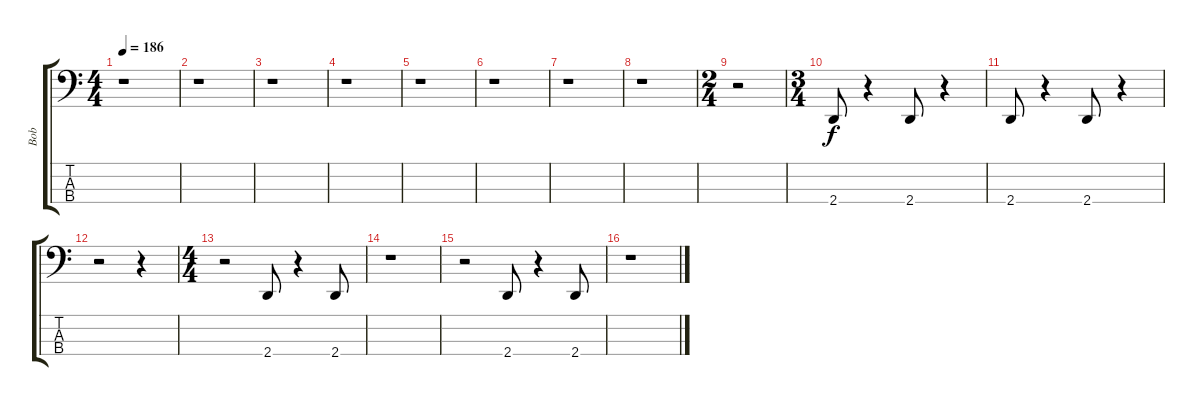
\track ("Bob" "Bob") {instrument electricbassfinger}
\staff {score tabs}
\tuning (F2 C2 G1 C1) {hide}
\ts (4 4)
\tempo 186
\clef f4
\ks c
r.1{dy f} |
r.1 |
r.1 |
r.1 |
r.1 |
r.1 |
r.1 |
r.1 |
\ts (2 4)
r.2 |
\ts (3 4)
2.4.8 r.4 2.4.8 r.4 |
2.4.8 r.4 2.4.8 r.4 |
r.2 r.4 |
\ts (4 4)
r.2 2.4.8 r.4 2.4.8 |
r.1 |
r.2 2.4.8 r.4 2.4.8 |
r.1
